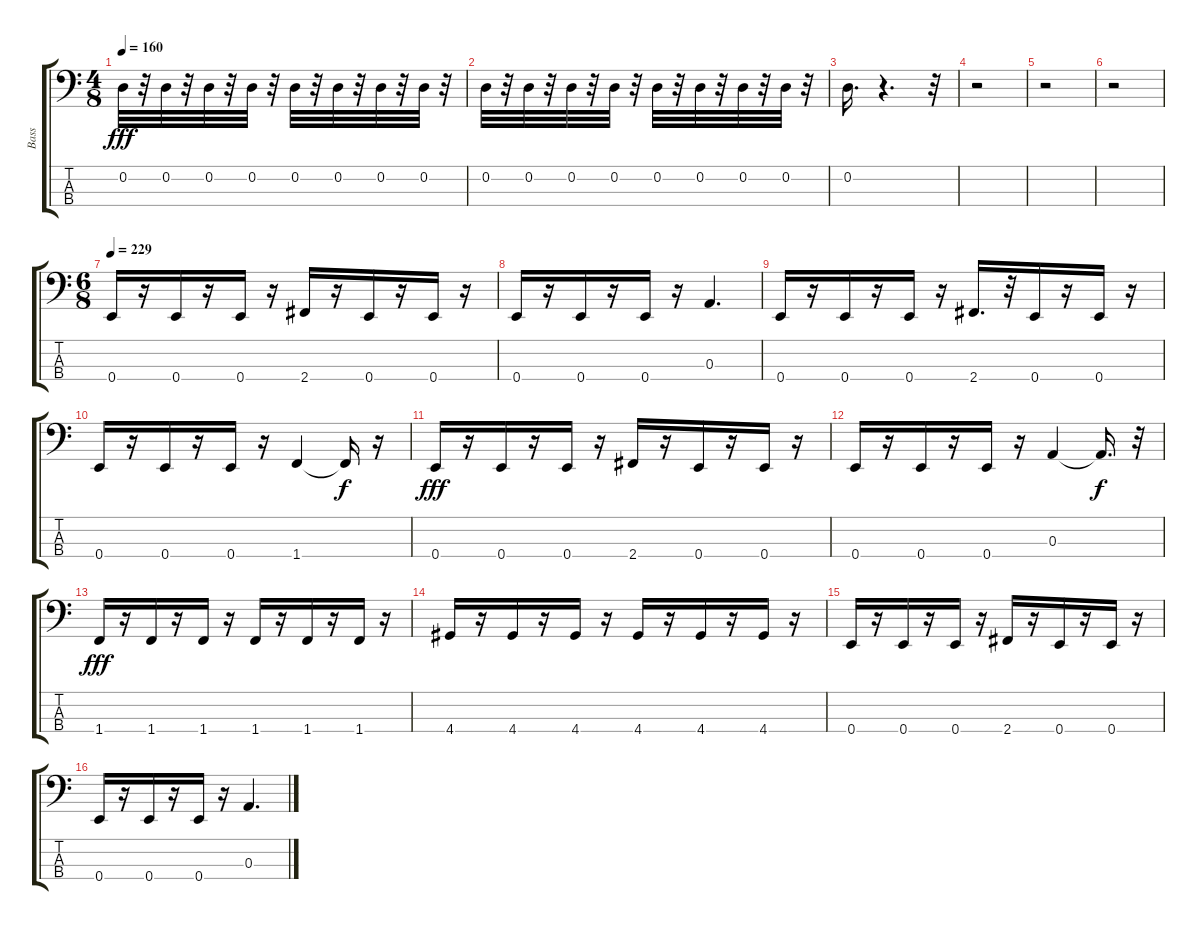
\track ("Bass" "Bass") {instrument electricbasspick}
\staff {score tabs}
\tuning (G2 D2 A1 E1) {hide}
\ts (4 8)
\tempo 160
\clef f4
\ks c
0.2.32{dy fff} r.32 0.2.32 r.32 0.2.32 r.32 0.2.32 r.32 0.2.32 r.32 0.2.32 r.32 0.2.32 r.32 0.2.32 r.32 |
0.2.32 r.32 0.2.32 r.32 0.2.32 r.32 0.2.32 r.32 0.2.32 r.32 0.2.32 r.32 0.2.32 r.32 0.2.32 r.32 |
0.2.16{d} r.4{d} r.32 |
r.2 |
r.2 |
r.2 |
\ts (6 8)
\tempo 229
0.4.16 r.16 0.4.16 r.16 0.4.16 r.16 2.4.16 r.16 0.4.16 r.16 0.4.16 r.16 |
0.4.16 r.16 0.4.16 r.16 0.4.16 r.16 0.3.4{d} |
0.4.16 r.16 0.4.16 r.16 0.4.16 r.16 2.4.16{d} r.32 0.4.16 r.16 0.4.16 r.16 |
0.4.16 r.16 0.4.16 r.16 0.4.16 r.16 1.4.4 1.4{t}.16{dy f} r.16 |
0.4.16{dy fff} r.16 0.4.16 r.16 0.4.16 r.16 2.4.16 r.16 0.4.16 r.16 0.4.16 r.16 |
0.4.16 r.16 0.4.16 r.16 0.4.16 r.16 0.3.4 0.3{t}.16{d dy f} r.32 |
1.4.16{dy fff} r.16 1.4.16 r.16 1.4.16 r.16 1.4.16 r.16 1.4.16 r.16 1.4.16 r.16 |
4.4.16 r.16 4.4.16 r.16 4.4.16 r.16 4.4.16 r.16 4.4.16 r.16 4.4.16 r.16 |
0.4.16 r.16 0.4.16 r.16 0.4.16 r.16 2.4.16 r.16 0.4.16 r.16 0.4.16 r.16 |
0.4.16 r.16 0.4.16 r.16 0.4.16 r.16 0.3.4{d}
